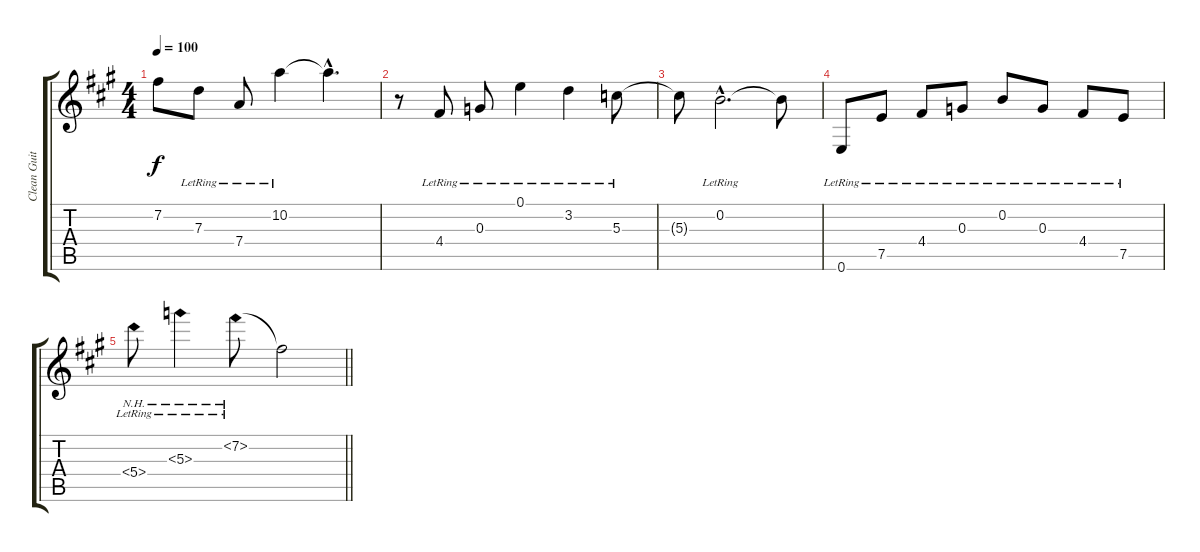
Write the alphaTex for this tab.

\track ("Clean Guitar" "Clean Guit") {instrument electricguitarclean}
\staff {score tabs}
\tuning (E4 B3 G3 D3 A2 E2) {hide}
\ts (4 4)
\tempo 100
\clef g2
\ks f#minor
7.2{t}.8{dy f} 7.3{lr}.8 7.4{lr}.8 10.2{lr}.4 10.2{hac t}.4{d} |
r.8 4.4{lr}.8 0.3{lr}.8 0.1{lr}.4 3.2{lr}.4 5.3{lr}.8 |
5.3{t}.8 0.2{hac lr}.2{d} 0.2{t}.8 |
0.6{lr}.8 7.5{lr}.8 4.4{lr}.8 0.3{lr}.8 0.2{lr}.8 0.3{lr}.8 4.4{lr}.8 7.5{lr}.8 |
\barLineRight lightlight
5.4{nh lr}.8 5.3{nh lr}.4 7.2{nh lr}.8 7.2{t}.2
